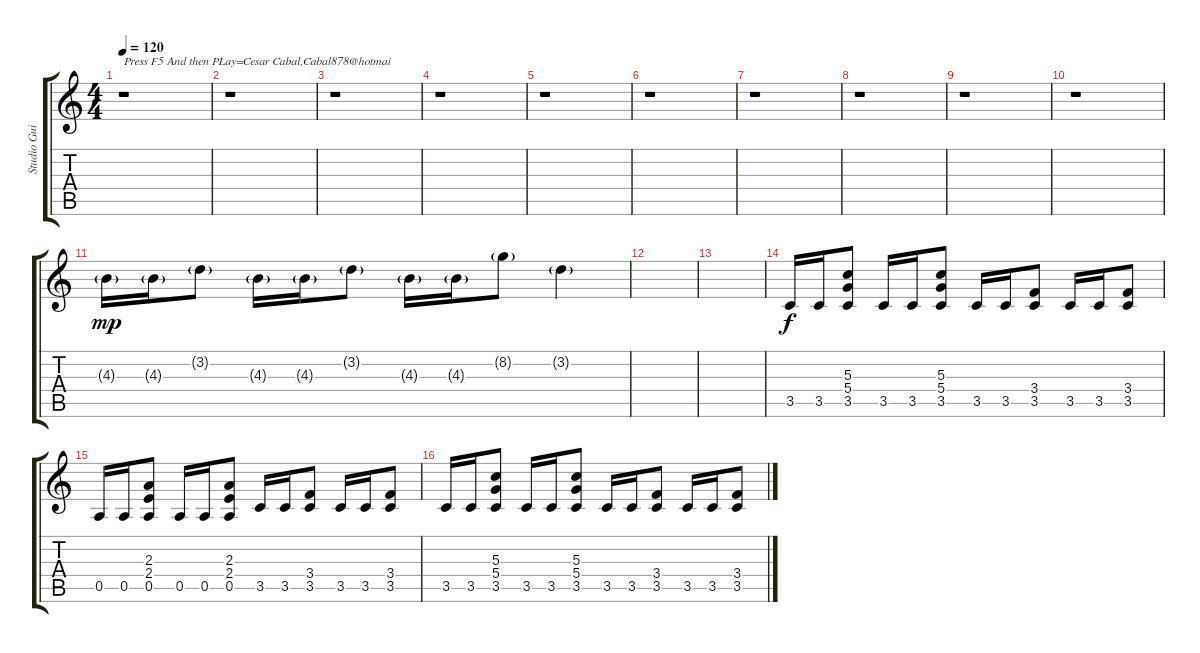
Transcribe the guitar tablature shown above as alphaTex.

\track ("Studio Guitar (Cesar)" "Studio Gui") {instrument electricguitarclean}
\staff {score tabs}
\tuning (E4 B3 G3 D3 A2 E2) {hide}
\ts (4 4)
\tempo 120
\clef g2
\ks c
r.1{txt "Press F5 And then PLay=Cesar Cabal,Cabal878@hotmai" dy mp instrument electricguitarclean} |
r.1 |
r.1 |
r.1 |
r.1 |
r.1 |
r.1 |
r.1 |
r.1 |
r.1 |
4.3{g}.16{instrument electricguitarclean} 4.3{g}.16 3.2{g}.8 4.3{g}.16 4.3{g}.16 3.2{g}.8 4.3{g}.16 4.3{g}.16 8.2{g}.8 3.2{g}.4 |
|
|
3.5.16{dy f} 3.5.16 (5.3 5.4 3.5).8 3.5.16 3.5.16 (5.3 5.4 3.5).8 3.5.16 3.5.16 (3.4 3.5).8 3.5.16 3.5.16 (3.4 3.5).8 |
0.5.16 0.5.16 (2.3 2.4 0.5).8 0.5.16 0.5.16 (2.3 2.4 0.5).8 3.5.16 3.5.16 (3.4 3.5).8 3.5.16 3.5.16 (3.4 3.5).8 |
3.5.16 3.5.16 (5.3 5.4 3.5).8 3.5.16 3.5.16 (5.3 5.4 3.5).8 3.5.16 3.5.16 (3.4 3.5).8 3.5.16 3.5.16 (3.4 3.5).8
